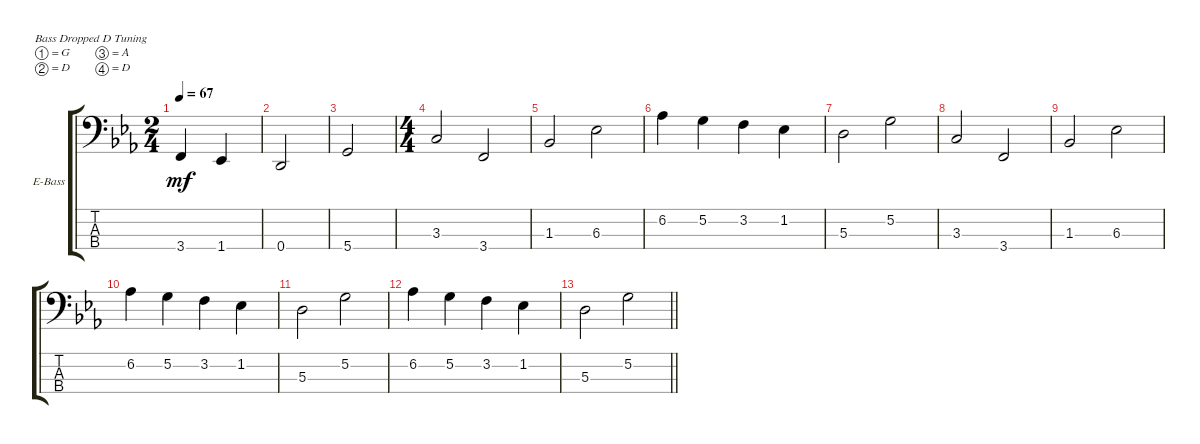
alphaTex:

\defaultSystemsLayout 4
\bracketExtendMode groupsimilarinstruments
\firstSystemTrackNameOrientation horizontal
\otherSystemsTrackNameOrientation horizontal
\track ("Electric Bass" "E-Bass") {instrument electricbassfinger}
\staff {score tabs}
\tuning (G2 D2 A1 D1)
\ts (2 4)
\tempo 67
\clef f4
\ks cminor
3.4.4{dy mf} 1.4.4 |
0.4.2 |
5.4.2 |
\ts (4 4)
3.3.2 3.4.2 |
1.3.2 6.3.2 |
6.2.4 5.2.4 3.2.4 1.2.4 |
5.3.2 5.2.2 |
3.3.2 3.4.2 |
1.3.2 6.3.2 |
6.2.4 5.2.4 3.2.4 1.2.4 |
5.3.2 5.2.2 |
6.2.4 5.2.4 3.2.4 1.2.4 |
\barLineRight lightlight
5.3.2 5.2.2
